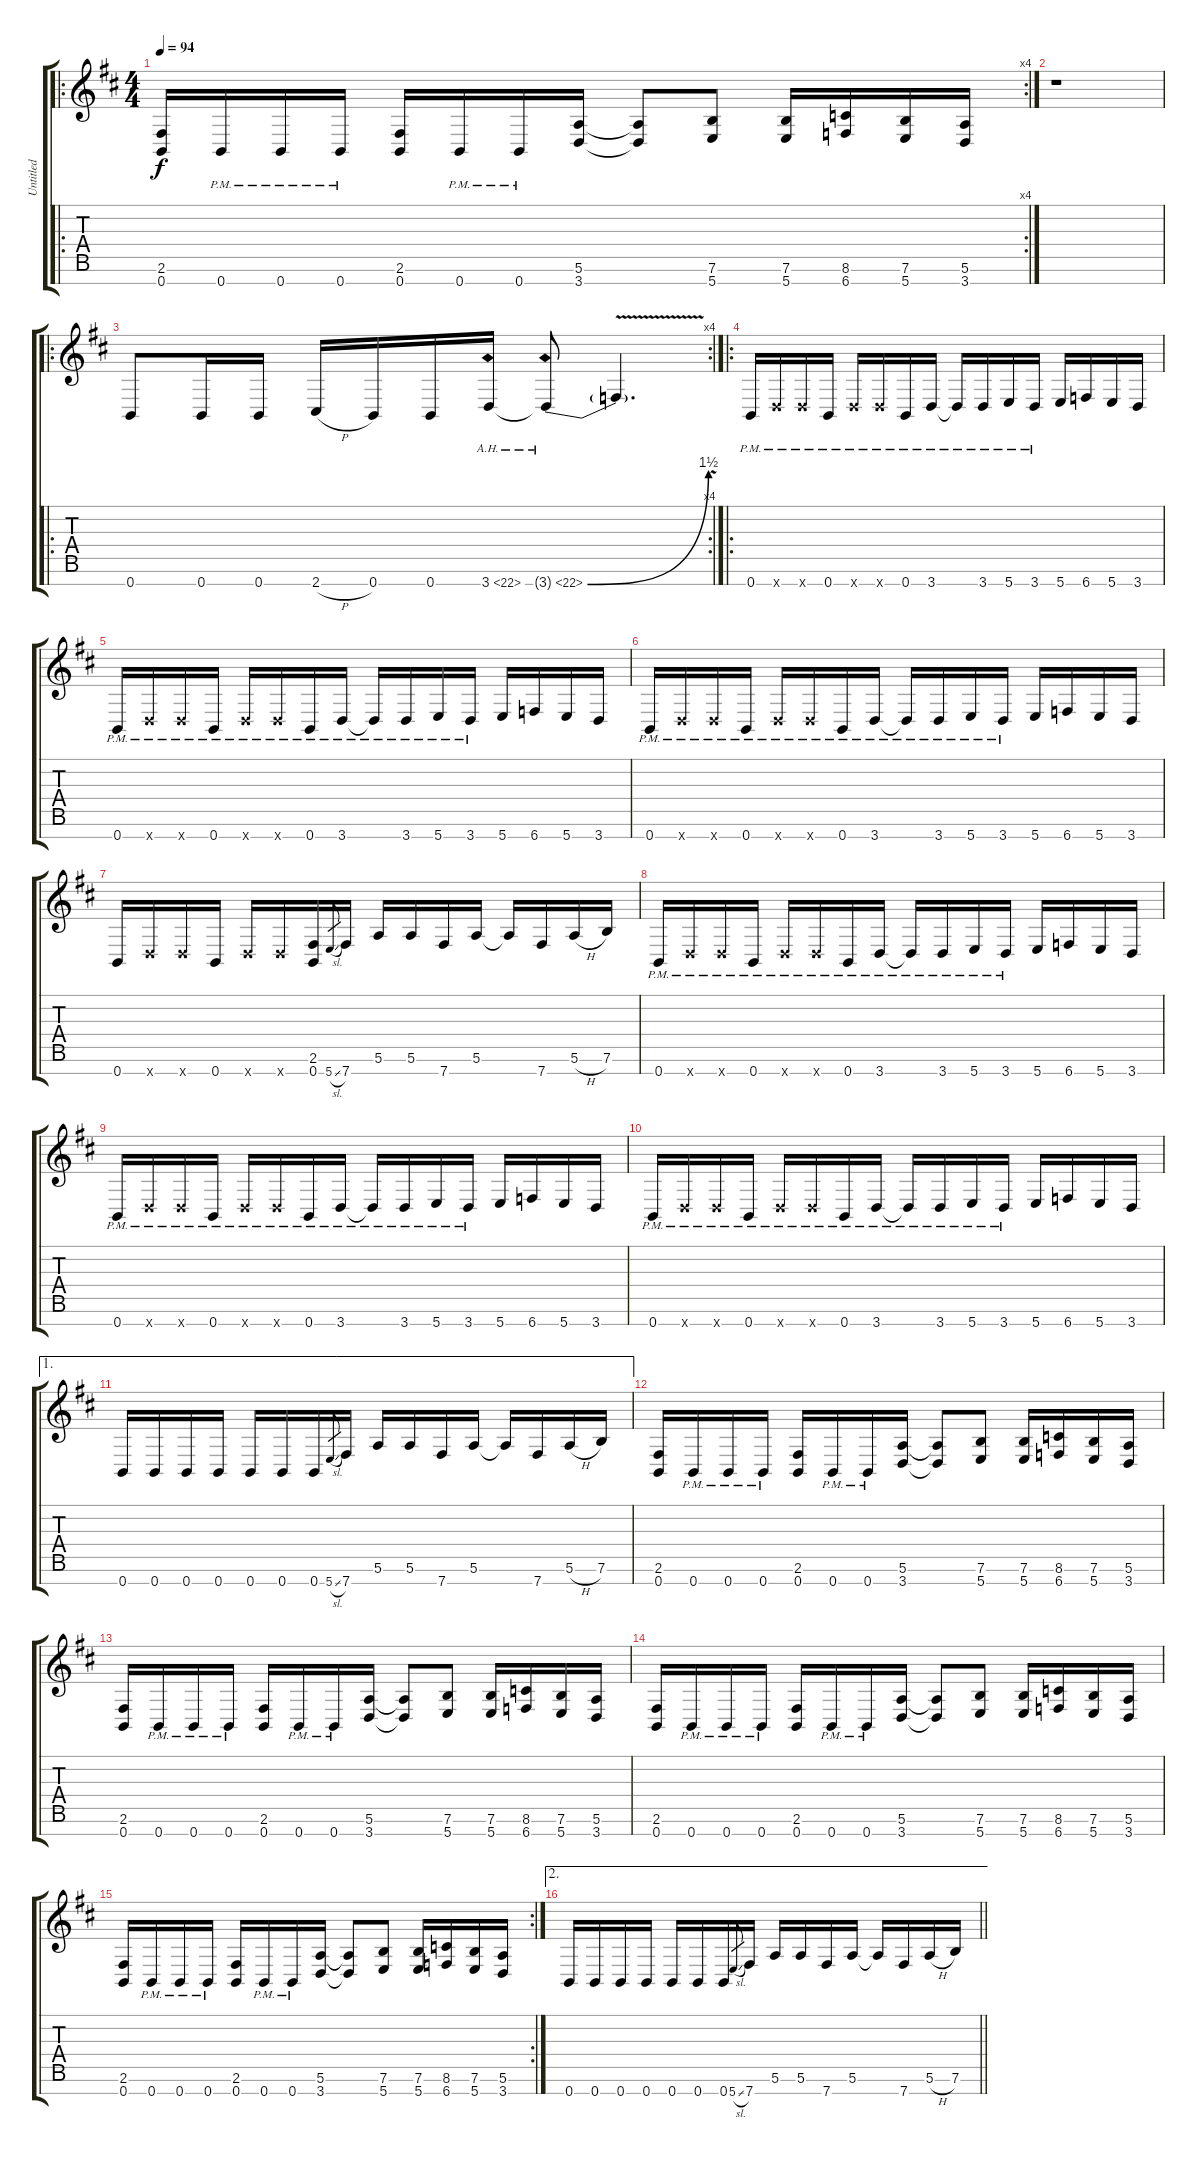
\track ("Untitled" "Untitled") {instrument distortionguitar}
\staff {score tabs}
\tuning (E4 B3 G3 D3 A2 E2 B1) {hide}
\ro
\rc 4
\ts (4 4)
\tempo 94
\clef g2
\ks d
(2.6 0.7).16{dy f instrument distortionguitar} 0.7{pm}.16 0.7{pm}.16 0.7{pm}.16 (2.6 0.7).16 0.7{pm}.16 0.7{pm}.16 (5.6 3.7).16 (5.6{t} 3.7{t}).8 (7.6 5.7).8 (7.6 5.7).16 (8.6 6.7).16 (7.6 5.7).16 (5.6 3.7).16 |
r.1 |
\ro
\rc 4
0.7.8 0.7.16 0.7.16 2.7{h}.16 0.7.16 0.7.16 3.7{ah 19}.16 3.7{be (bend 0 0 60 6) ah 19 t}.8 3.7{v t}.4{d} |
\ro
0.7{pm}.16 3.7{pm x}.16 3.7{pm x}.16 0.7{pm}.16 3.7{pm x}.16 3.7{pm x}.16 0.7{pm}.16 3.7{pm}.16 3.7{pm t}.16 3.7{pm}.16 5.7{pm}.16 3.7{pm}.16 5.7.16 6.7.16 5.7.16 3.7.16 |
0.7{pm}.16 3.7{pm x}.16 3.7{pm x}.16 0.7{pm}.16 3.7{pm x}.16 3.7{pm x}.16 0.7{pm}.16 3.7{pm}.16 3.7{pm t}.16 3.7{pm}.16 5.7{pm}.16 3.7{pm}.16 5.7.16 6.7.16 5.7.16 3.7.16 |
0.7{pm}.16 3.7{pm x}.16 3.7{pm x}.16 0.7{pm}.16 3.7{pm x}.16 3.7{pm x}.16 0.7{pm}.16 3.7{pm}.16 3.7{pm t}.16 3.7{pm}.16 5.7{pm}.16 3.7{pm}.16 5.7.16 6.7.16 5.7.16 3.7.16 |
0.7.16 3.7{x}.16 3.7{x}.16 0.7.16 3.7{x}.16 3.7{x}.16 (2.6 0.7).16 5.7{sl}.8{gr} 7.7.16 5.6.16 5.6.16 7.7.16 5.6.16 5.6{t}.16 7.7.16 5.6{h}.16 7.6.16 |
0.7{pm}.16 3.7{pm x}.16 3.7{pm x}.16 0.7{pm}.16 3.7{pm x}.16 3.7{pm x}.16 0.7{pm}.16 3.7{pm}.16 3.7{pm t}.16 3.7{pm}.16 5.7{pm}.16 3.7{pm}.16 5.7.16 6.7.16 5.7.16 3.7.16 |
0.7{pm}.16 3.7{pm x}.16 3.7{pm x}.16 0.7{pm}.16 3.7{pm x}.16 3.7{pm x}.16 0.7{pm}.16 3.7{pm}.16 3.7{pm t}.16 3.7{pm}.16 5.7{pm}.16 3.7{pm}.16 5.7.16 6.7.16 5.7.16 3.7.16 |
0.7{pm}.16 3.7{pm x}.16 3.7{pm x}.16 0.7{pm}.16 3.7{pm x}.16 3.7{pm x}.16 0.7{pm}.16 3.7{pm}.16 3.7{pm t}.16 3.7{pm}.16 5.7{pm}.16 3.7{pm}.16 5.7.16 6.7.16 5.7.16 3.7.16 |
\ae 1
0.7.16 0.7.16 0.7.16 0.7.16 0.7.16 0.7.16 0.7.16 5.7{sl}.8{gr} 7.7.16 5.6.16 5.6.16 7.7.16 5.6.16 5.6{t}.16 7.7.16 5.6{h}.16 7.6.16 |
(2.6 0.7).16 0.7{pm}.16 0.7{pm}.16 0.7{pm}.16 (2.6 0.7).16 0.7{pm}.16 0.7{pm}.16 (5.6 3.7).16 (5.6{t} 3.7{t}).8 (7.6 5.7).8 (7.6 5.7).16 (8.6 6.7).16 (7.6 5.7).16 (5.6 3.7).16 |
(2.6 0.7).16 0.7{pm}.16 0.7{pm}.16 0.7{pm}.16 (2.6 0.7).16 0.7{pm}.16 0.7{pm}.16 (5.6 3.7).16 (5.6{t} 3.7{t}).8 (7.6 5.7).8 (7.6 5.7).16 (8.6 6.7).16 (7.6 5.7).16 (5.6 3.7).16 |
(2.6 0.7).16 0.7{pm}.16 0.7{pm}.16 0.7{pm}.16 (2.6 0.7).16 0.7{pm}.16 0.7{pm}.16 (5.6 3.7).16 (5.6{t} 3.7{t}).8 (7.6 5.7).8 (7.6 5.7).16 (8.6 6.7).16 (7.6 5.7).16 (5.6 3.7).16 |
\rc 2
(2.6 0.7).16 0.7{pm}.16 0.7{pm}.16 0.7{pm}.16 (2.6 0.7).16 0.7{pm}.16 0.7{pm}.16 (5.6 3.7).16 (5.6{t} 3.7{t}).8 (7.6 5.7).8 (7.6 5.7).16 (8.6 6.7).16 (7.6 5.7).16 (5.6 3.7).16 |
\ae 2
\barLineRight lightlight
0.7.16 0.7.16 0.7.16 0.7.16 0.7.16 0.7.16 0.7.16 5.7{sl}.8{gr} 7.7.16 5.6.16 5.6.16 7.7.16 5.6.16 5.6{t}.16 7.7.16 5.6{h}.16 7.6.16
